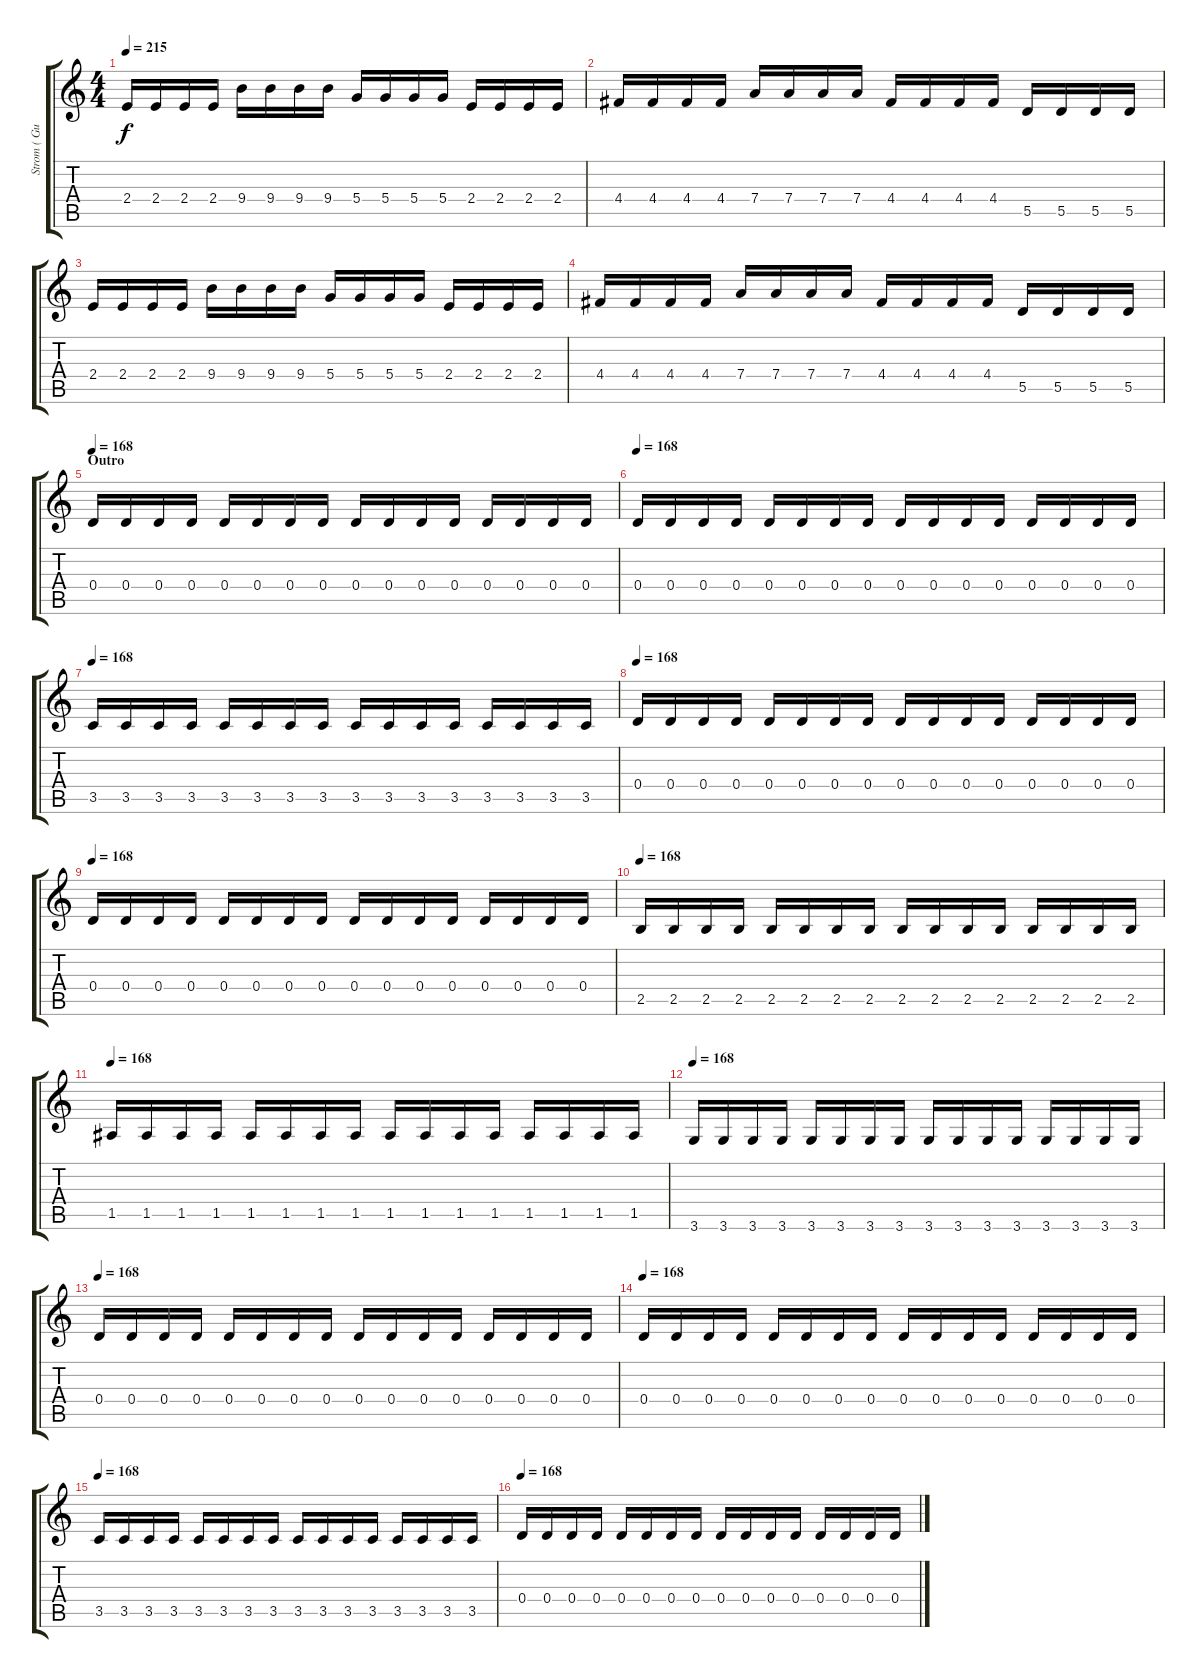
\track ("Strom ( Guitare 2 )" "Strom ( Gu") {instrument distortionguitar}
\staff {score tabs}
\tuning (E4 B3 G3 D3 A2 E2) {hide}
\ts (4 4)
\tempo 215
\clef g2
\ks c
2.4.16{dy f} 2.4.16 2.4.16 2.4.16 9.4.16 9.4.16 9.4.16 9.4.16 5.4.16 5.4.16 5.4.16 5.4.16 2.4.16 2.4.16 2.4.16 2.4.16 |
4.4.16 4.4.16 4.4.16 4.4.16 7.4.16 7.4.16 7.4.16 7.4.16 4.4.16 4.4.16 4.4.16 4.4.16 5.5.16 5.5.16 5.5.16 5.5.16 |
2.4.16 2.4.16 2.4.16 2.4.16 9.4.16 9.4.16 9.4.16 9.4.16 5.4.16 5.4.16 5.4.16 5.4.16 2.4.16 2.4.16 2.4.16 2.4.16 |
4.4.16 4.4.16 4.4.16 4.4.16 7.4.16 7.4.16 7.4.16 7.4.16 4.4.16 4.4.16 4.4.16 4.4.16 5.5.16 5.5.16 5.5.16 5.5.16 |
\section ("" "Outro")
\tempo 168
0.4.16 0.4.16 0.4.16 0.4.16 0.4.16 0.4.16 0.4.16 0.4.16 0.4.16 0.4.16 0.4.16 0.4.16 0.4.16 0.4.16 0.4.16 0.4.16 |
\tempo 168
0.4.16 0.4.16 0.4.16 0.4.16 0.4.16 0.4.16 0.4.16 0.4.16 0.4.16 0.4.16 0.4.16 0.4.16 0.4.16 0.4.16 0.4.16 0.4.16 |
\tempo 168
3.5.16 3.5.16 3.5.16 3.5.16 3.5.16 3.5.16 3.5.16 3.5.16 3.5.16 3.5.16 3.5.16 3.5.16 3.5.16 3.5.16 3.5.16 3.5.16 |
\tempo 168
0.4.16 0.4.16 0.4.16 0.4.16 0.4.16 0.4.16 0.4.16 0.4.16 0.4.16 0.4.16 0.4.16 0.4.16 0.4.16 0.4.16 0.4.16 0.4.16 |
\tempo 168
0.4.16 0.4.16 0.4.16 0.4.16 0.4.16 0.4.16 0.4.16 0.4.16 0.4.16 0.4.16 0.4.16 0.4.16 0.4.16 0.4.16 0.4.16 0.4.16 |
\tempo 168
2.5.16 2.5.16 2.5.16 2.5.16 2.5.16 2.5.16 2.5.16 2.5.16 2.5.16 2.5.16 2.5.16 2.5.16 2.5.16 2.5.16 2.5.16 2.5.16 |
\tempo 168
1.5.16 1.5.16 1.5.16 1.5.16 1.5.16 1.5.16 1.5.16 1.5.16 1.5.16 1.5.16 1.5.16 1.5.16 1.5.16 1.5.16 1.5.16 1.5.16 |
\tempo 168
3.6.16 3.6.16 3.6.16 3.6.16 3.6.16 3.6.16 3.6.16 3.6.16 3.6.16 3.6.16 3.6.16 3.6.16 3.6.16 3.6.16 3.6.16 3.6.16 |
\tempo 168
0.4.16 0.4.16 0.4.16 0.4.16 0.4.16 0.4.16 0.4.16 0.4.16 0.4.16 0.4.16 0.4.16 0.4.16 0.4.16 0.4.16 0.4.16 0.4.16 |
\tempo 168
0.4.16 0.4.16 0.4.16 0.4.16 0.4.16 0.4.16 0.4.16 0.4.16 0.4.16 0.4.16 0.4.16 0.4.16 0.4.16 0.4.16 0.4.16 0.4.16 |
\tempo 168
3.5.16 3.5.16 3.5.16 3.5.16 3.5.16 3.5.16 3.5.16 3.5.16 3.5.16 3.5.16 3.5.16 3.5.16 3.5.16 3.5.16 3.5.16 3.5.16 |
\tempo 168
0.4.16 0.4.16 0.4.16 0.4.16 0.4.16 0.4.16 0.4.16 0.4.16 0.4.16 0.4.16 0.4.16 0.4.16 0.4.16 0.4.16 0.4.16 0.4.16
